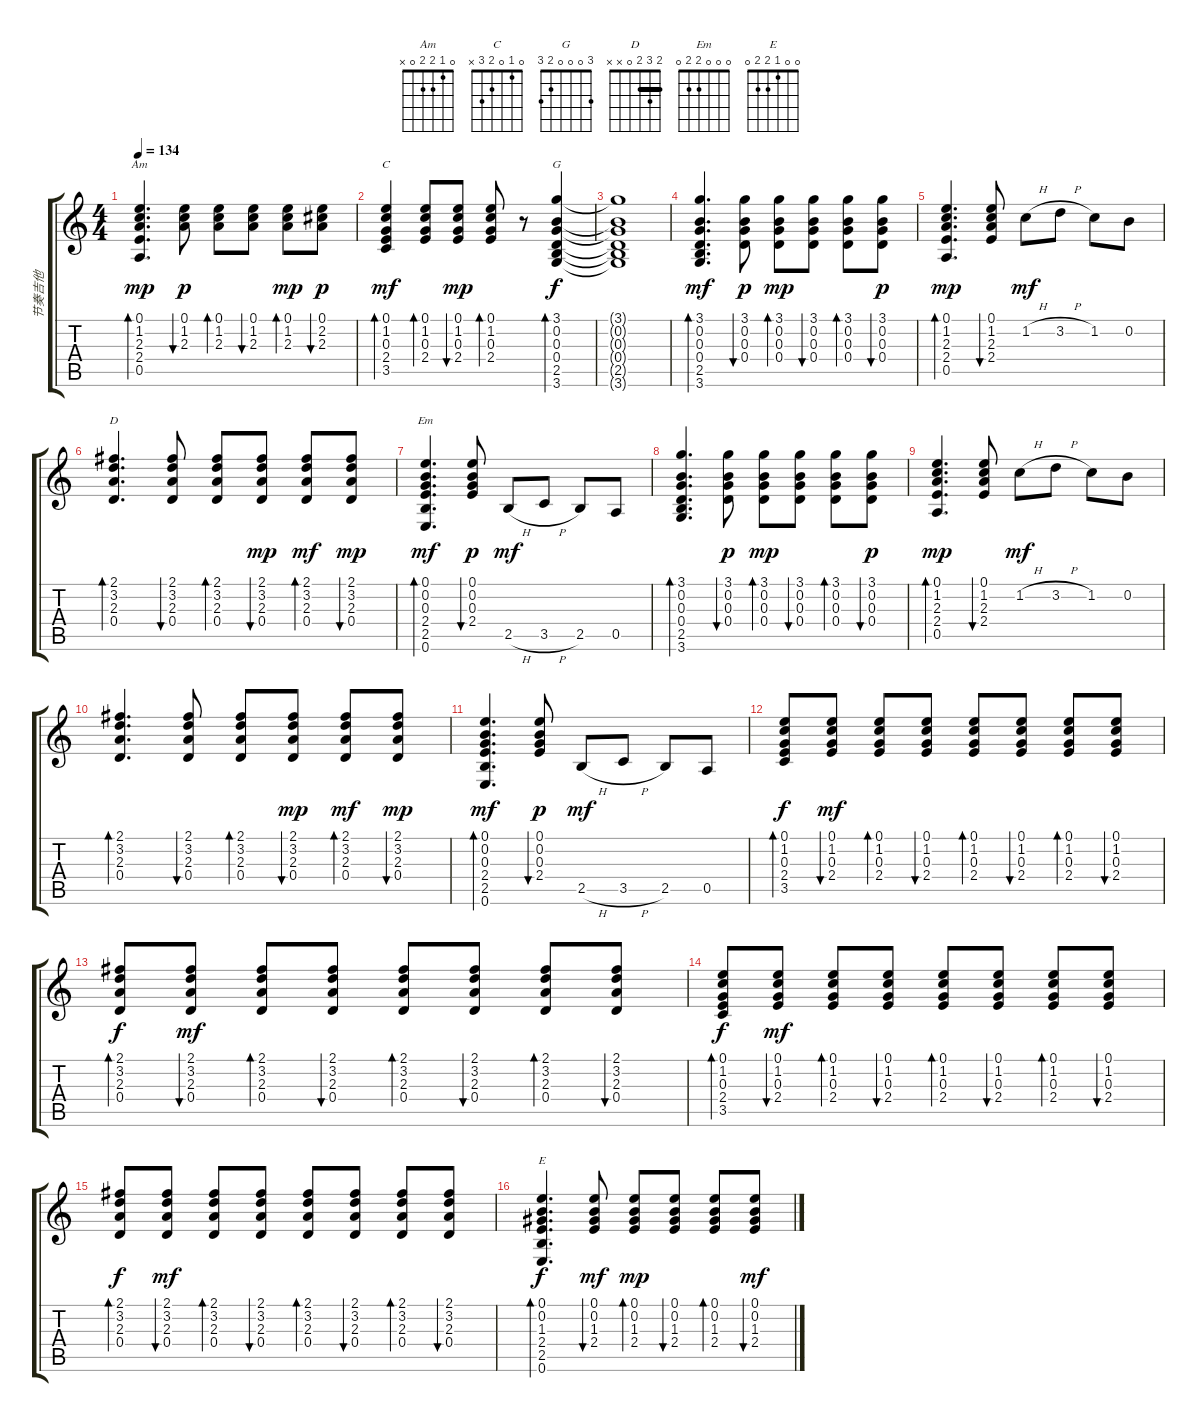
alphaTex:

\track ("节奏吉他" "节奏吉他") {instrument acousticguitarsteel}
\staff {score tabs}
\tuning (E4 B3 G3 D3 A2 E2) {hide}
\chord ("Am" 0 1 2 2 0 x)
\chord ("C" 0 1 0 2 3 x)
\chord ("G" 3 0 0 0 2 3)
\chord ("D" 2 3 2 0 x x) {barre 2}
\chord ("Em" 0 0 0 2 2 0)
\chord ("E" 0 0 1 2 2 0)
\ts (4 4)
\tempo 134
\clef g2
\ks c
(0.1 1.2 2.3 2.4 0.5).4{d bd 30 ch "Am" dy mp} (0.1 1.2 2.3).8{bu 30 dy p} (0.1 1.2 2.3).8{bd 30} (0.1 1.2 2.3).8{bu 30} (0.1 1.2 2.3).8{bd 30 dy mp} (0.1 2.2 2.3).8{bu 30 dy p} |
(0.1 1.2 0.3 2.4 3.5).4{bd 60 ch "C" dy mf} (0.1 1.2 0.3 2.4).8{bd 30} (0.1 1.2 0.3 2.4).8{bu 30 dy mp} (0.1 1.2 0.3 2.4).8{bd 30} r.8 (3.1 0.2 0.3 0.4 2.5 3.6).4{bd 60 ch "G" dy f} |
(3.1{t} 0.2{t} 0.3{t} 0.4{t} 2.5{t} 3.6{t}).1 |
(3.1 0.2 0.3 0.4 2.5 3.6).4{d bd 30 dy mf} (3.1 0.2 0.3 0.4).8{bu 30 dy p} (3.1 0.2 0.3 0.4).8{bd 30 dy mp} (3.1 0.2 0.3 0.4).8{bu 30} (3.1 0.2 0.3 0.4).8{bd 30} (3.1 0.2 0.3 0.4).8{bu 30 dy p} |
(0.1 1.2 2.3 2.4 0.5).4{d bd 60 dy mp} (0.1 1.2 2.3 2.4).8{bu 60} 1.2{h}.8{dy mf} 3.2{h}.8 1.2.8 0.2.8 |
(2.1 3.2 2.3 0.4).4{d bd 30 ch "D"} (2.1 3.2 2.3 0.4).8{bu 30} (2.1 3.2 2.3 0.4).8{bd 30} (2.1 3.2 2.3 0.4).8{bu 30 dy mp} (2.1 3.2 2.3 0.4).8{bd 30 dy mf} (2.1 3.2 2.3 0.4).8{bu 30 dy mp} |
(0.1 0.2 0.3 2.4 2.5 0.6).4{d bd 60 ch "Em" dy mf} (0.1 0.2 0.3 2.4).8{bu 60 dy p} 2.5{h}.8{dy mf} 3.5{h}.8 2.5.8 0.5.8 |
(3.1 0.2 0.3 0.4 2.5 3.6).4{d bd 30} (3.1 0.2 0.3 0.4).8{bu 30 dy p} (3.1 0.2 0.3 0.4).8{bd 30 dy mp} (3.1 0.2 0.3 0.4).8{bu 30} (3.1 0.2 0.3 0.4).8{bd 30} (3.1 0.2 0.3 0.4).8{bu 30 dy p} |
(0.1 1.2 2.3 2.4 0.5).4{d bd 60 dy mp} (0.1 1.2 2.3 2.4).8{bu 60} 1.2{h}.8{dy mf} 3.2{h}.8 1.2.8 0.2.8 |
(2.1 3.2 2.3 0.4).4{d bd 30} (2.1 3.2 2.3 0.4).8{bu 30} (2.1 3.2 2.3 0.4).8{bd 30} (2.1 3.2 2.3 0.4).8{bu 30 dy mp} (2.1 3.2 2.3 0.4).8{bd 30 dy mf} (2.1 3.2 2.3 0.4).8{bu 30 dy mp} |
(0.1 0.2 0.3 2.4 2.5 0.6).4{d bd 60 dy mf} (0.1 0.2 0.3 2.4).8{bu 60 dy p} 2.5{h}.8{dy mf} 3.5{h}.8 2.5.8 0.5.8 |
(0.1 1.2 0.3 2.4 3.5).8{bd 60 dy f} (0.1 1.2 0.3 2.4).8{bu 60 dy mf} (0.1 1.2 0.3 2.4).8{bd 60} (0.1 1.2 0.3 2.4).8{bu 60} (0.1 1.2 0.3 2.4).8{bd 60} (0.1 1.2 0.3 2.4).8{bu 60} (0.1 1.2 0.3 2.4).8{bd 30} (0.1 1.2 0.3 2.4).8{bu 30} |
(2.1 3.2 2.3 0.4).8{bd 30 dy f} (2.1 3.2 2.3 0.4).8{bu 30 dy mf} (2.1 3.2 2.3 0.4).8{bd 30} (2.1 3.2 2.3 0.4).8{bu 30} (2.1 3.2 2.3 0.4).8{bd 30} (2.1 3.2 2.3 0.4).8{bu 30} (2.1 3.2 2.3 0.4).8{bd 30} (2.1 3.2 2.3 0.4).8{bu 30} |
(0.1 1.2 0.3 2.4 3.5).8{bd 60 dy f} (0.1 1.2 0.3 2.4).8{bu 60 dy mf} (0.1 1.2 0.3 2.4).8{bd 60} (0.1 1.2 0.3 2.4).8{bu 60} (0.1 1.2 0.3 2.4).8{bd 60} (0.1 1.2 0.3 2.4).8{bu 60} (0.1 1.2 0.3 2.4).8{bd 30} (0.1 1.2 0.3 2.4).8{bu 30} |
(2.1 3.2 2.3 0.4).8{bd 30 dy f} (2.1 3.2 2.3 0.4).8{bu 30 dy mf} (2.1 3.2 2.3 0.4).8{bd 30} (2.1 3.2 2.3 0.4).8{bu 30} (2.1 3.2 2.3 0.4).8{bd 30} (2.1 3.2 2.3 0.4).8{bu 30} (2.1 3.2 2.3 0.4).8{bd 30} (2.1 3.2 2.3 0.4).8{bu 30} |
(0.1 0.2 1.3 2.4 2.5 0.6).4{d bd 30 ch "E" dy f} (0.1 0.2 1.3 2.4).8{bu 30 dy mf} (0.1 0.2 1.3 2.4).8{bd 30 dy mp} (0.1 0.2 1.3 2.4).8{bu 30} (0.1 0.2 1.3 2.4).8{bd 30} (0.1 0.2 1.3 2.4).8{bu 30 dy mf}
